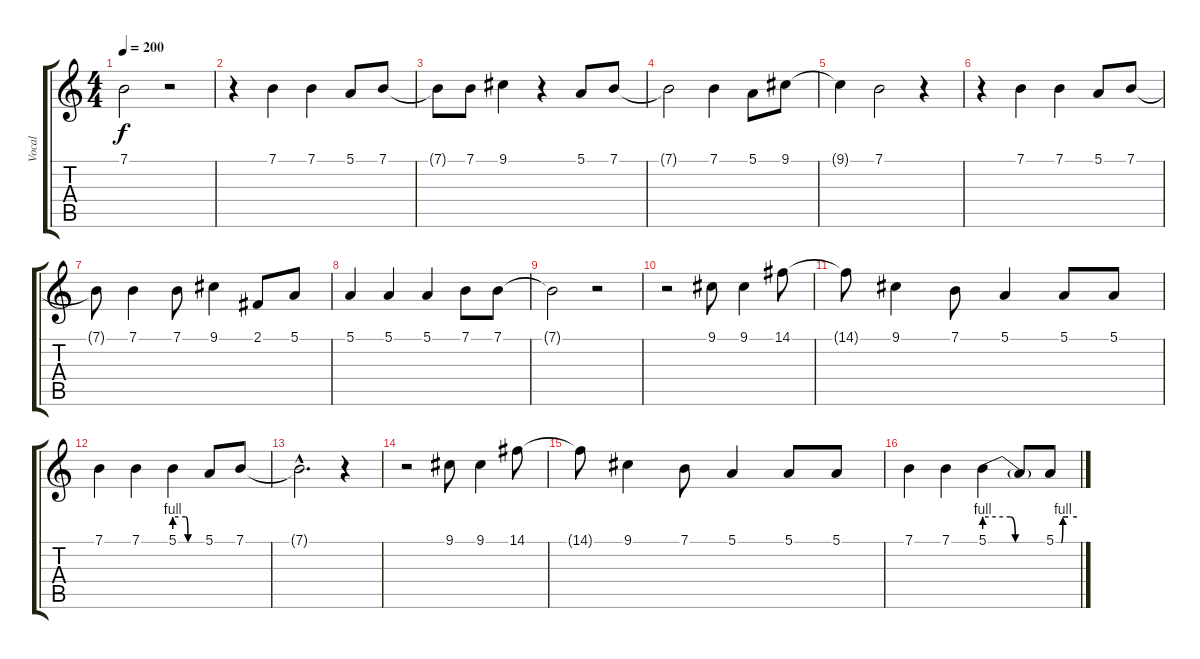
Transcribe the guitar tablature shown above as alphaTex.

\track ("Vocal" "Vocal") {instrument fx5brightness}
\staff {score tabs}
\tuning (E4 B3 G3 D3 A2 E2) {hide}
\ts (4 4)
\tempo 200
\clef g2
\ks c
7.1{t}.2{dy f} r.2 |
r.4 7.1.4 7.1.4 5.1.8 7.1.8 |
7.1{t}.8 7.1.8 9.1.4 r.4 5.1.8 7.1.8 |
7.1{t}.2 7.1.4 5.1.8 9.1.8 |
9.1{t}.4 7.1.2 r.4 |
r.4 7.1.4 7.1.4 5.1.8 7.1.8 |
7.1{t}.8 7.1.4 7.1.8 9.1.4 2.1.8 5.1.8 |
5.1.4 5.1.4 5.1.4 7.1.8 7.1.8 |
7.1{t}.2 r.2 |
r.2 9.1.8 9.1.4 14.1.8 |
14.1{t}.8 9.1.4 7.1.8 5.1.4 5.1.8 5.1.8 |
7.1.4 7.1.4 5.1{be (custom 0 4 25 4 30 0 60 0)}.4 5.1.8 7.1.8 |
7.1{hac t}.2{d} r.4 |
r.2 9.1.8 9.1.4 14.1.8 |
14.1{t}.8 9.1.4 7.1.8 5.1.4 5.1.8 5.1.8 |
7.1.4 7.1.4 5.1{be (custom 0 4 25 4 30 0 60 0)}.4 5.1{t}.8 5.1{be (custom 0 0 15 0 20 4 35 4 60 4)}.8
